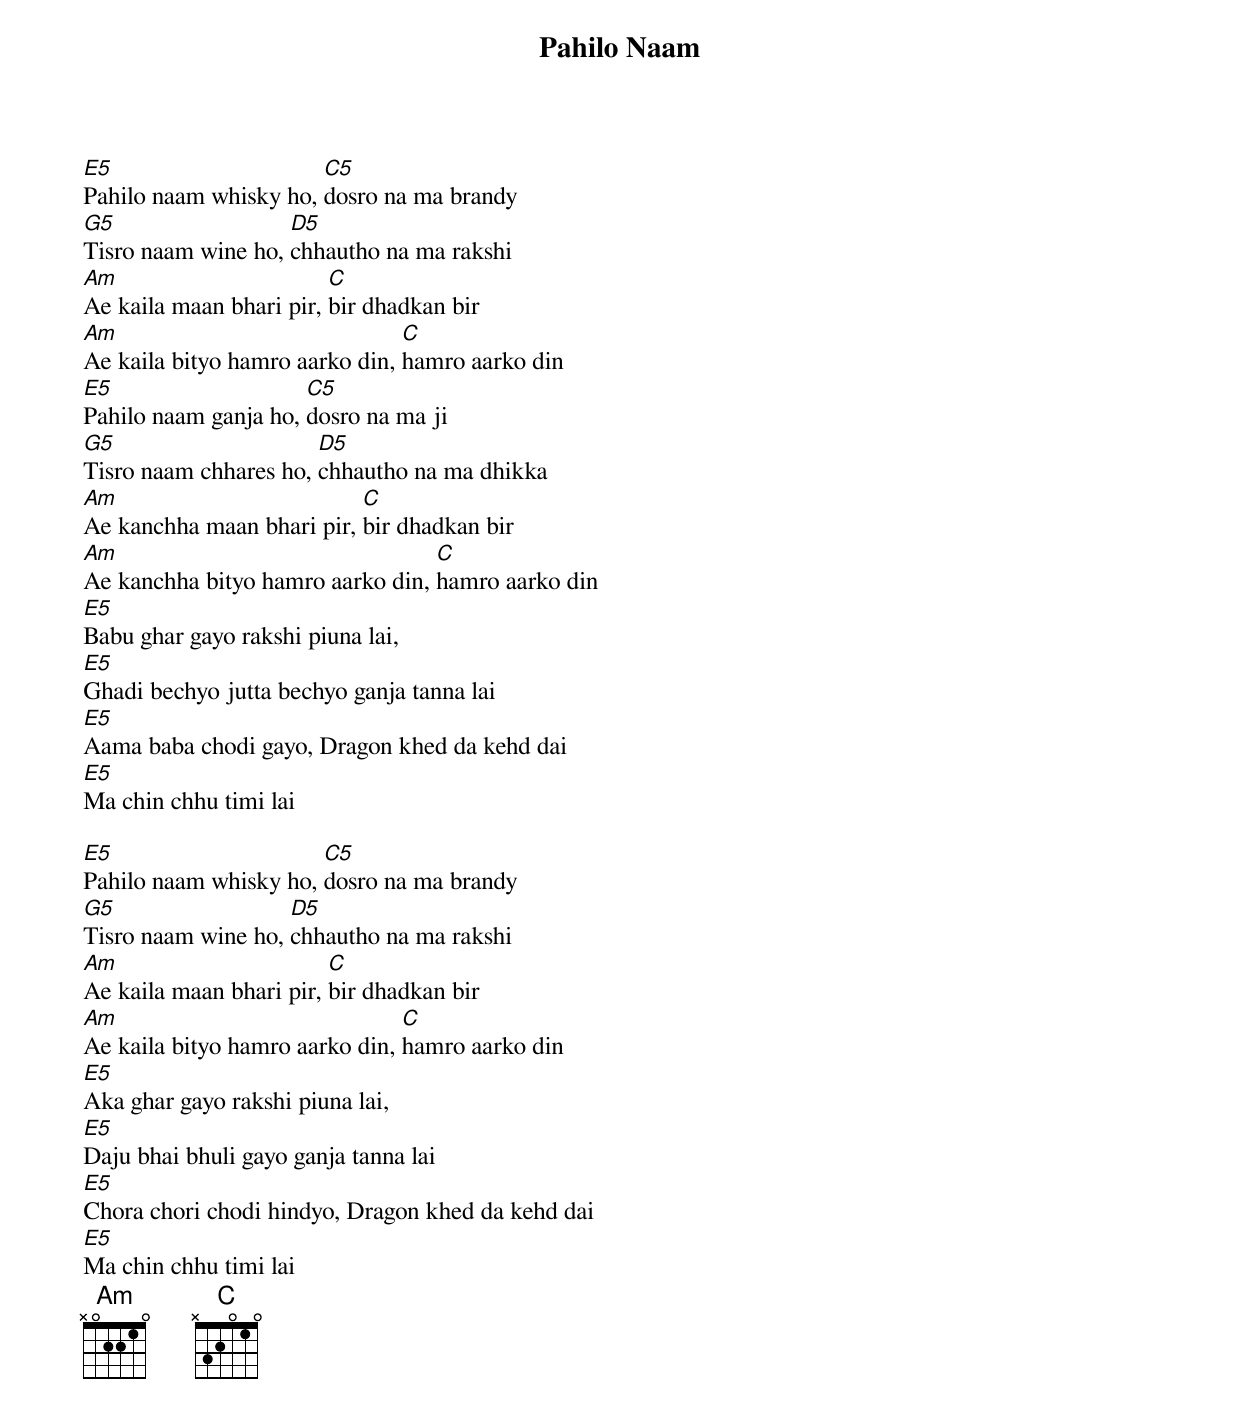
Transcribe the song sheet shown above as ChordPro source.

{title: Pahilo Naam}
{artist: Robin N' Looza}

[E5]Pahilo naam whisky ho, [C5]dosro na ma brandy
[G5]Tisro naam wine ho, [D5]chhautho na ma rakshi
[Am]Ae kaila maan bhari pir, [C]bir dhadkan bir
[Am]Ae kaila bityo hamro aarko din, [C]hamro aarko din
[E5]Pahilo naam ganja ho, [C5]dosro na ma ji
[G5]Tisro naam chhares ho, [D5]chhautho na ma dhikka
[Am]Ae kanchha maan bhari pir, [C]bir dhadkan bir
[Am]Ae kanchha bityo hamro aarko din, [C]hamro aarko din
[E5]Babu ghar gayo rakshi piuna lai,
[E5]Ghadi bechyo jutta bechyo ganja tanna lai
[E5]Aama baba chodi gayo, Dragon khed da kehd dai
[E5]Ma chin chhu timi lai

[E5]Pahilo naam whisky ho, [C5]dosro na ma brandy
[G5]Tisro naam wine ho, [D5]chhautho na ma rakshi
[Am]Ae kaila maan bhari pir, [C]bir dhadkan bir
[Am]Ae kaila bityo hamro aarko din, [C]hamro aarko din
[E5]Aka ghar gayo rakshi piuna lai,
[E5]Daju bhai bhuli gayo ganja tanna lai
[E5]Chora chori chodi hindyo, Dragon khed da kehd dai
[E5]Ma chin chhu timi lai
